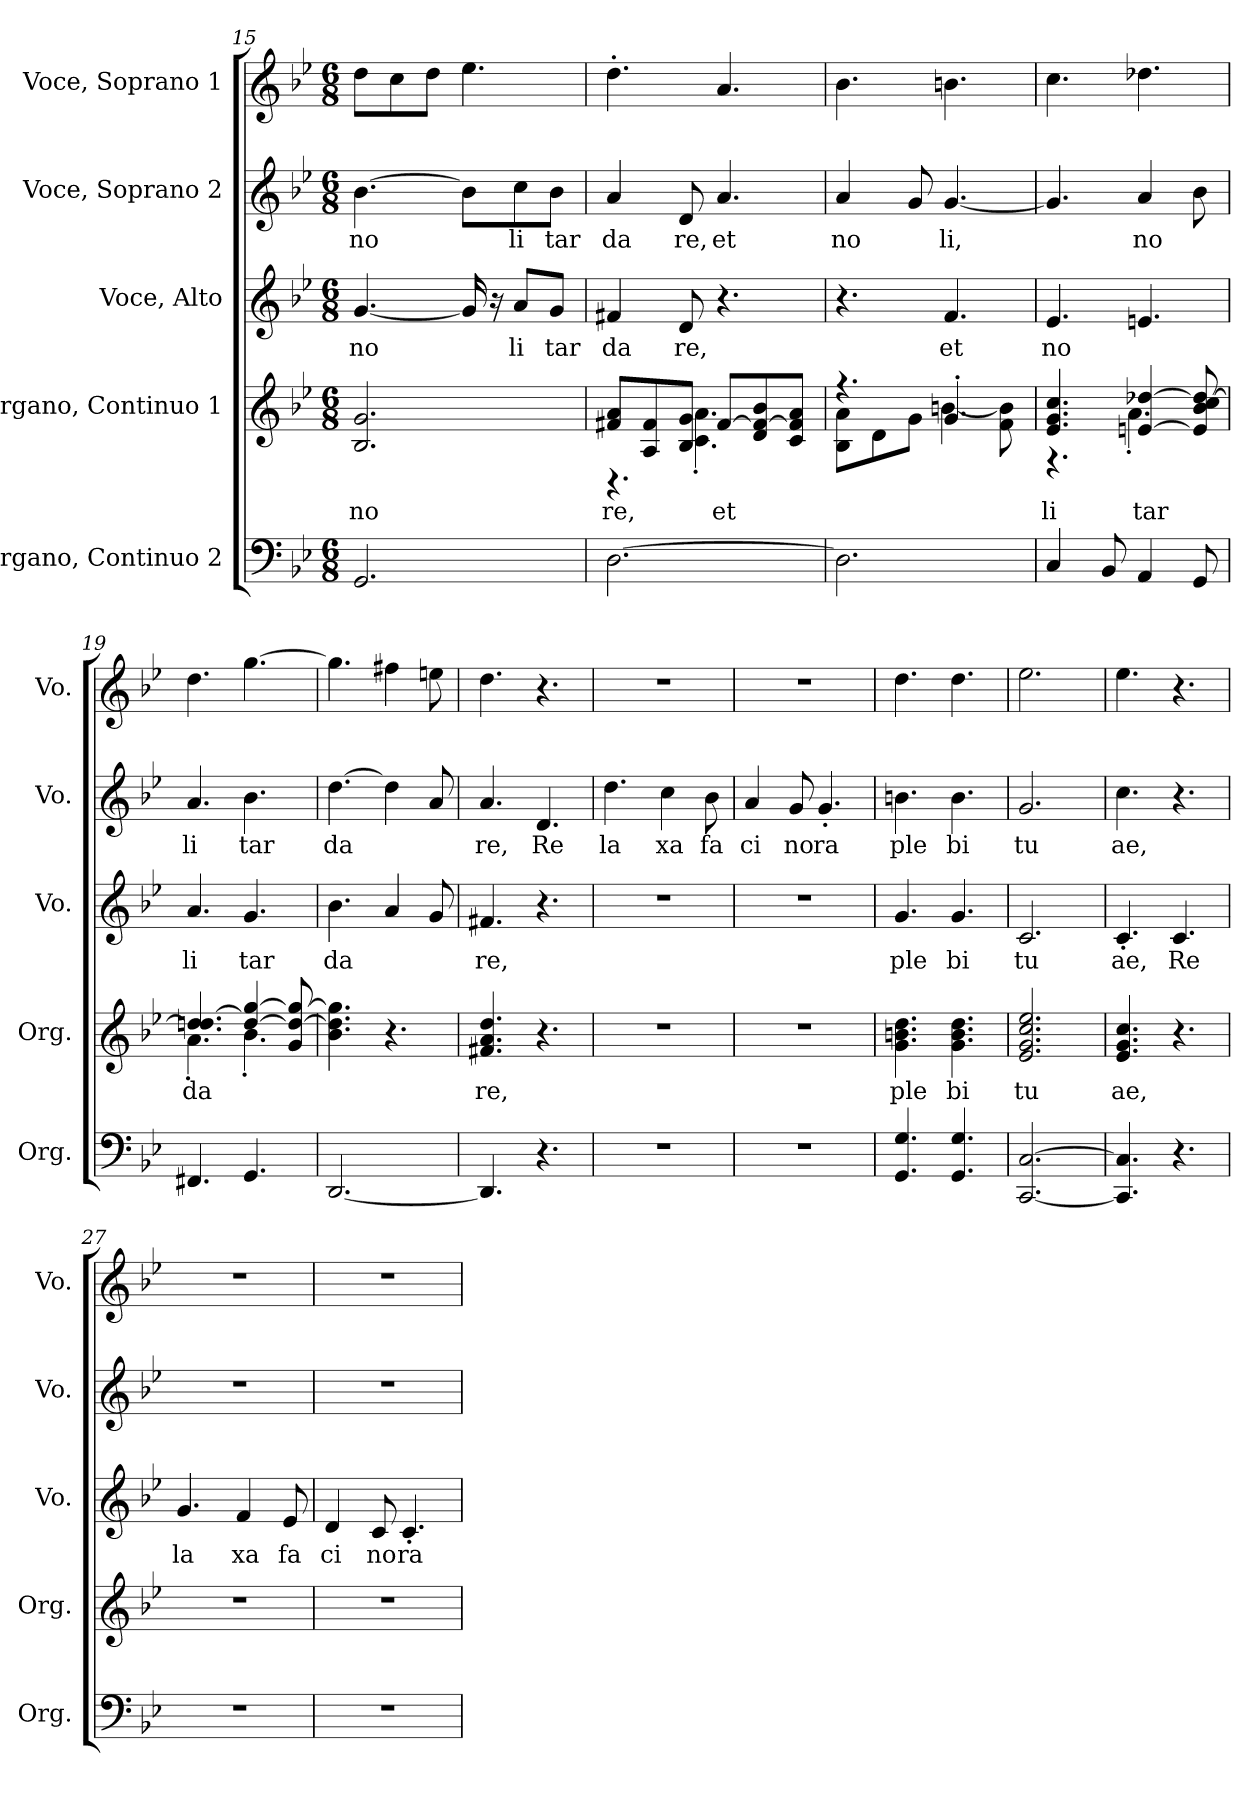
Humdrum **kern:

**kern	**kern	**text	**kern	**text	**kern	**text	**kern
*part5	*part4	*part4	*part3	*part3	*part2	*part2	*part1
*staff5	*staff4	*staff4	*staff3	*staff3	*staff2	*staff2	*staff1
*I"Organo, Continuo 2	*I"Organo, Continuo 1	*	*I"Voce, Alto	*	*I"Voce, Soprano 2	*	*I"Voce, Soprano 1
*I'Org.	*I'Org.	*	*I'Vo.	*	*I'Vo.	*	*I'Vo.
*clefF4	*clefG2	*	*clefG2	*	*clefG2	*	*clefG2
*k[b-e-]	*k[b-e-]	*	*k[b-e-]	*	*k[b-e-]	*	*k[b-e-]
*M6/8	*M6/8	*	*M6/8	*	*M6/8	*	*M6/8
=15	=15	=15	=15	=15	=15	=15	=15
!	!	!LO:LY:b	!	!LO:LY:b	!	!LO:LY:b	!
2.GG/	2.B-/ 2.g/	no	[4.g/	no	[4.b-\	no	8dd\L
.	.	.	.	.	.	.	8cc\
.	.	.	.	.	.	.	8dd\J
.	.	.	16g/]	.	8b-\L]	.	4.ee-\
.	.	.	16r	.	.	.	.
!	!	!	!	!LO:LY:b	!	!LO:LY:b	!
.	.	.	8a/L	li	8cc\	li	.
!	!	!	!	!LO:LY:b	!	!LO:LY:b	!
.	.	.	8g/J	tar	8b-\J	tar	.
=16	=16	=16	=16	=16	=16	=16	=16
!	!	!LO:LY:b	!	!LO:LY:b	!	!LO:LY:b	!
*	*^	*	*	*	*	*	*
[2.D\	8f#X/ 8a/L	4.r	re,	4f#X/	da	4a/	da	4.dd'\
.	8A/ 8f#/	.	.	.	.	.	.	.
!	!	!	!	!	!LO:LY:b	!	!LO:LY:b	!
.	8B-/ 8g/J	.	.	8d/	re,	8d/	re,	.
!	!	!	!LO:LY:b	!	!	!	!LO:LY:b	!
.	[8f#/L	4.c\' 4.a\'	et	4.r	.	4.a/	et	4.a/
.	8d/ 8f#/_ 8b-/	.	.	.	.	.	.	.
.	8c/ 8f#/] 8a/J	.	.	.	.	.	.	.
=17	=17	=17	=17	=17	=17	=17	=17	=17
!	!	!	!	!	!	!	!LO:LY:b	!
2.D\]	4.r	8B-\ 8a\L	.	4.r	.	4a/	no	4.b-\
.	.	8d\	.	.	.	.	.	.
.	.	8g\J	.	.	.	8g/	.	.
!	!	!	!	!	!LO:LY:b	!	!LO:LY:b	!
.	4.g'/	[4bn\	.	4.f/	et	[4.g/	li,	4.bn\
.	.	8f\ 8b\]	.	.	.	.	.	.
!!LO:LB:g=z
=18	=18	=18	=18	=18	=18	=18	=18	=18
!	!	!	!LO:LY:b	!	!LO:LY:b	!	!	!
4C/	4.e-/ 4.g/ 4.cc/	4.r	li	4.e-/	no	4.g/]	.	4.cc\
8BB-/	.	.	.	.	.	.	.	.
!	!	!	!LO:LY:b	!	!	!	!LO:LY:b	!
4AA/	[4en/ [4dd-X/	4.a'\	tar	4.en/	.	4a/	no	4.dd-X\
8GG/	8e/] 8b-/ 8cc/ 8dd-/_	.	.	.	.	8b-\	.	.
=19	=19	=19	=19	=19	=19	=19	=19	=19
!	!	!	!LO:LY:b	!	!LO:LY:b	!	!LO:LY:b	!
4.FF#X/	4.dd-/] [4.ddn/	4.a'\	da	4.a/	li	4.a/	li	4.dd\
!	!	!	!	!	!LO:LY:b	!	!LO:LY:b	!
4.GG/	4dd/_ [4gg/	4.b-'\	.	4.g/	tar	4.b-\	tar	[4.gg\
.	8g/ 8dd/_ 8gg/_	.	.	.	.	.	.	.
*	*v	*v	*	*	*	*	*	*
=20	=20	=20	=20	=20	=20	=20	=20
!	!	!	!	!LO:LY:b	!	!LO:LY:b	!
[2.DD/	4.b-\ 4.dd\] 4.gg\]	.	4.b-\	da	[4.dd\	da	4.gg\]
.	4.r	.	4a/	.	4dd\]	.	4ff#X\
.	.	.	8g/	.	8a/	.	8een\
=21	=21	=21	=21	=21	=21	=21	=21
!	!	!LO:LY:b	!	!LO:LY:b	!	!LO:LY:b	!
4.DD/]	4.f#X/ 4.a/ 4.dd/	re,	4.f#X/	re,	4.a/	re,	4.dd\
!	!	!	!	!	!	!LO:LY:b	!
4.r	4.r	.	4.r	.	4.d/	Re	4.r
=22	=22	=22	=22	=22	=22	=22	=22
!	!	!	!	!	!	!LO:LY:b	!
2.r	2.r	.	2.r	.	4.dd\	la	2.r
!	!	!	!	!	!	!LO:LY:b	!
.	.	.	.	.	4cc\	xa	.
!	!	!	!	!	!	!LO:LY:b	!
.	.	.	.	.	8b-\	fa	.
=23	=23	=23	=23	=23	=23	=23	=23
!	!	!	!	!	!	!LO:LY:b	!
2.r	2.r	.	2.r	.	4a/	ci	2.r
!	!	!	!	!	!	!LO:LY:b	!
.	.	.	.	.	8g/	no	.
!	!	!	!	!	!	!LO:LY:b	!
.	.	.	.	.	4.g'/	ra	.
=24	=24	=24	=24	=24	=24	=24	=24
!	!	!LO:LY:b	!	!LO:LY:b	!	!LO:LY:b	!
4.GG/ 4.G/	4.g\ 4.bn\ 4.dd\	ple	4.g/	ple	4.bn\	ple	4.dd\
!	!	!LO:LY:b	!	!LO:LY:b	!	!LO:LY:b	!
4.GG/ 4.G/	4.g\ 4.b\ 4.dd\	bi	4.g/	bi	4.b\	bi	4.dd\
=25	=25	=25	=25	=25	=25	=25	=25
!	!	!LO:LY:b	!	!LO:LY:b	!	!LO:LY:b	!
[2.CC/ [2.C/	2.e-/ 2.g/ 2.cc/ 2.ee-/	tu	2.c/	tu	2.g/	tu	2.ee-\
!!LO:PB:g=z
=26	=26	=26	=26	=26	=26	=26	=26
!	!	!LO:LY:b	!	!LO:LY:b	!	!LO:LY:b	!
4.CC/] 4.C/]	4.e-/ 4.g/ 4.cc/	ae,	4.c'/	ae,	4.cc\	ae,	4.ee-\
!	!	!	!	!LO:LY:b	!	!	!
4.r	4.r	.	4.c/	Re	4.r	.	4.r
=27	=27	=27	=27	=27	=27	=27	=27
!	!	!	!	!LO:LY:b	!	!	!
2.r	2.r	.	4.g/	la	2.r	.	2.r
!	!	!	!	!LO:LY:b	!	!	!
.	.	.	4f/	xa	.	.	.
!	!	!	!	!LO:LY:b	!	!	!
.	.	.	8e-/	fa	.	.	.
=28	=28	=28	=28	=28	=28	=28	=28
!	!	!	!	!LO:LY:b	!	!	!
2.r	2.r	.	4d/	ci	2.r	.	2.r
!	!	!	!	!LO:LY:b	!	!	!
.	.	.	8c/	no	.	.	.
!	!	!	!	!LO:LY:b	!	!	!
.	.	.	4.c'/	ra	.	.	.
=	=	=	=	=	=	=	=
*-	*-	*-	*-	*-	*-	*-	*-
